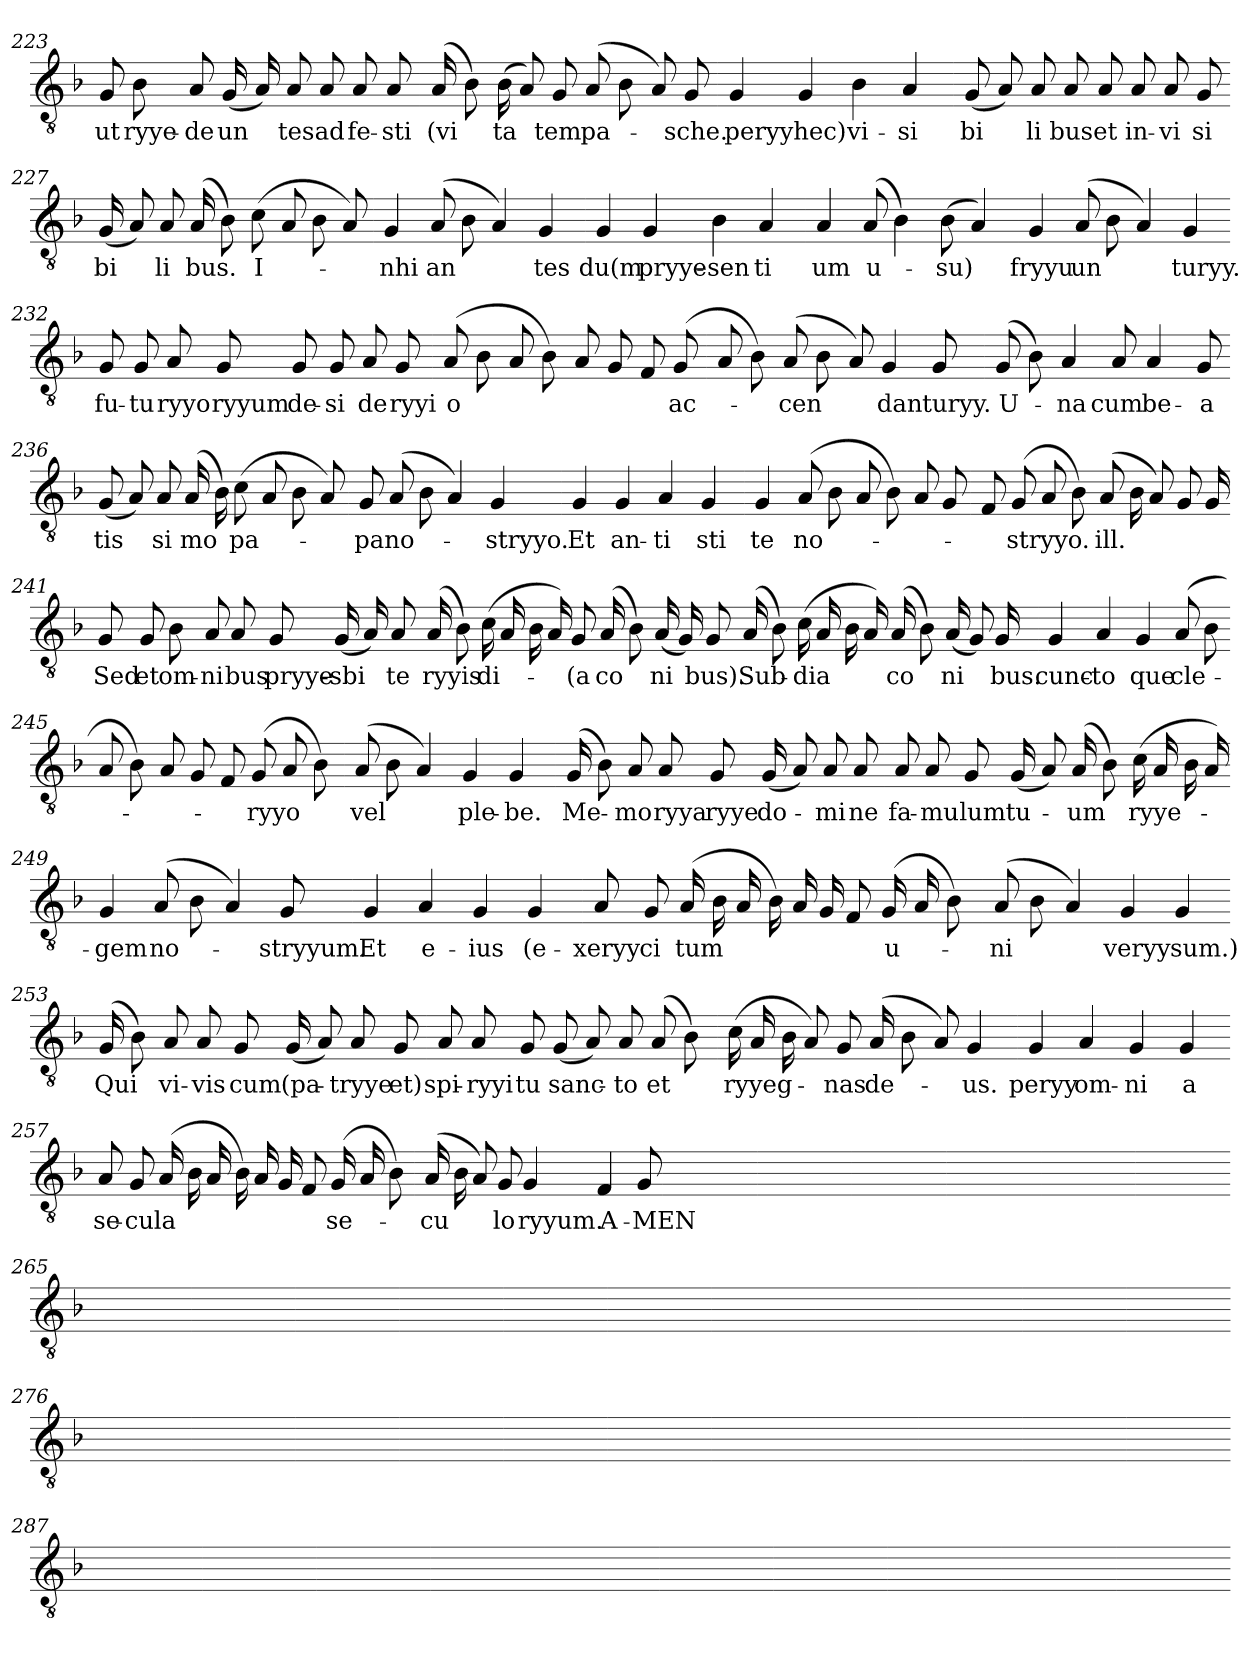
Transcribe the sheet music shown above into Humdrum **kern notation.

**kern	**text
*part1	*part1
*staff1	*staff1
*clefGv2	*
*k[b-]	*
=223	=223
8G	ut
8B-	ryye-
8A	de
(16G	un
16A)	.
8A	-tes
8A	ad
8A	fe-
8A	sti
=224-	=224-
(16A	(vi
8B-)	.
(16B-	ta
8A)	.
8G	-tem
(8A	pa-
8B-	.
8A)	.
8G	-sche.
=225-	=225-
4G	peryy
4G	hec)
4B-	vi-
4A	si
=226-	=226-
(8G	bi
8A)	.
8A	li
8A	-bus
8A	et
8A	in-
8A	vi
8G	si
=227-	=227-
(16G	bi
8A)	.
8A	li
(16A	-bus.
8B-)	.
(8c	I-
8A	.
8B-	.
8A)	.
=228-	=228-
4G	nhi
(8A	an
8B-	.
4A)	.
4G	-tes
=229-	=229-
4G	du(m
4G	pryye-
4B-	sen
4A	ti
=230-	=230-
4A	-um
(8A	u-
4B-)	.
(8B-	su)
4A)	.
=231-	=231-
4G	fryyu
(8A	un
8B-	.
4A)	.
4G	-turyy.
=232-	=232-
8G	fu-
8G	tu
8A	ryyo
8G	-ryyum
8G	de-
8G	si
8A	de
8G	ryyi
=233-	=233-
(8A	-o
8B-	.
8A	.
8B-)	.
8A	.
8G	.
8F	.
(8G	ac-
=234-	=234-
8A	.
8B-)	.
(8A	cen
8B-	.
8A)	.
4G	dan
8G	-turyy.
=235-	=235-
(8G	U-
8B-)	.
4A	-na
8A	cum
4A	be-
8G	a
=236-	=236-
(8G	tis
8A)	.
8A	si
(16A	-mo
16B-)	.
(8c	pa-
8A	.
8B-	.
8A)	.
=237-	=237-
8G	-pa
(8A	no-
8B-	.
4A)	.
4G	-stryyo.
8ryy	.
=238-	=238-
4G	Et
4G	an-
4A	ti
4G	sti
=239-	=239-
4G	-te
(8A	no-
8B-	.
8A	.
8B-)	.
8A	.
8G	.
=240-	=240-
8F	.
(8G	-stryyo.
8A	.
8B-)	.
(8A	ill.
16B-	.
8A)	.
8G	.
16G	.
=241-	=241-
8G	Sed
8G	et
8B-	om-
8A	ni
8A	-bus
8G	pryye-
(16G	sbi
16A)	.
8A	te
=242-	=242-
(16A	-ryyis
8B-)	.
(16c	di-
16A	.
16B-	.
16A)	.
8G	(a
(16A	co
8B-)	.
(16A	ni
16G)	.
8G	-bus).
=243-	=243-
(16A	Sub-
8B-)	.
(16c	dia
16A	.
16B-	.
16A)	.
(16A	co
8B-)	.
(16A	ni
8G)	.
16G	-bus.
8ryy	.
=244-	=244-
4G	cunc-
4A	to
4G	-que
(8A	cle-
8B-	.
=245-	=245-
8A	.
8B-)	.
8A	.
8G	.
8F	.
(8G	-ryyo
8A	.
8B-)	.
=246-	=246-
(8A	vel
8B-	.
4A)	.
4G	ple-
4G	-be.
=247-	=247-
(16G	Me-
8B-)	.
8A	mo
8A	ryya
8G	-ryye
(16G	do-
8A)	.
8A	mi
8A	-ne
=248-	=248-
8A	fa-
8A	mu
8G	-lum
(16G	tu-
8A)	.
(16A	-um
8B-)	.
(16c	ryye-
16A	.
16B-	.
16A)	.
=249-	=249-
4G	-gem
(8A	no-
8B-	.
4A)	.
8G	-stryyum.
8ryy	.
=250-	=250-
4G	Et
4A	e-
4G	-ius
4G	(e-
=251-	=251-
8A	xeryy
8G	ci
(16A	-tum
16B-	.
16A	.
16B-)	.
16A	.
16G	.
8F	.
(16G	u-
16A	.
8B-)	.
=252-	=252-
(8A	ni
8B-	.
4A)	.
4G	veryy
4G	-sum.)
=253-	=253-
(16G	Qui
8B-)	.
8A	vi-
8A	-vis
8G	cum
(16G	(pa-
8A)	.
8A	-tryye
8G	et)
=254-	=254-
8A	spi-
8A	ryyi
8G	-tu
(8G	sanc-
8A)	.
8A	-to
(8A	et
8B-)	.
=255-	=255-
(16c	ryyeg-
16A	.
16B-	.
8A)	.
8G	-nas
(16A	de-
8B-	.
8A)	.
4G	-us.
=256-	=256-
4G	peryy
4A	om-
4G	ni
4G	-a
=257-	=257-
8A	se-
8G	cu
(16A	-la
16B-	.
16A	.
16B-)	.
16A	.
16G	.
8F	.
(16G	se-
16A	.
8B-)	.
=258-	=258-
(16A	cu
16B-	.
8A)	.
8G	lo
4G	-ryyum.
4F	A-
8G	-MEN
=259-	=259-
1ryy	.
=260-	=260-
1ryy	.
=261-	=261-
1ryy	.
=262-	=262-
1ryy	.
=263-	=263-
1ryy	.
=264-	=264-
1ryy	.
=265-	=265-
1ryy	.
=266-	=266-
1ryy	.
=267-	=267-
1ryy	.
=268-	=268-
1ryy	.
=269-	=269-
1ryy	.
=270-	=270-
1ryy	.
=271-	=271-
1ryy	.
=272-	=272-
1ryy	.
=273-	=273-
1ryy	.
=274-	=274-
1ryy	.
=275-	=275-
1ryy	.
=276-	=276-
1ryy	.
=277-	=277-
1ryy	.
=278-	=278-
1ryy	.
=279-	=279-
1ryy	.
=280-	=280-
1ryy	.
=281-	=281-
1ryy	.
=282-	=282-
1ryy	.
=283-	=283-
1ryy	.
=284-	=284-
1ryy	.
=285-	=285-
1ryy	.
=286-	=286-
1ryy	.
=287-	=287-
1ryy	.
=288-	=288-
1ryy	.
=289-	=289-
1ryy	.
=290-	=290-
1ryy	.
=291-	=291-
1ryy	.
=292-	=292-
1ryy	.
=293-	=293-
1ryy	.
=294-	=294-
1ryy	.
=295-	=295-
1ryy	.
=296-	=296-
1ryy	.
=-	=-
*-	*-
